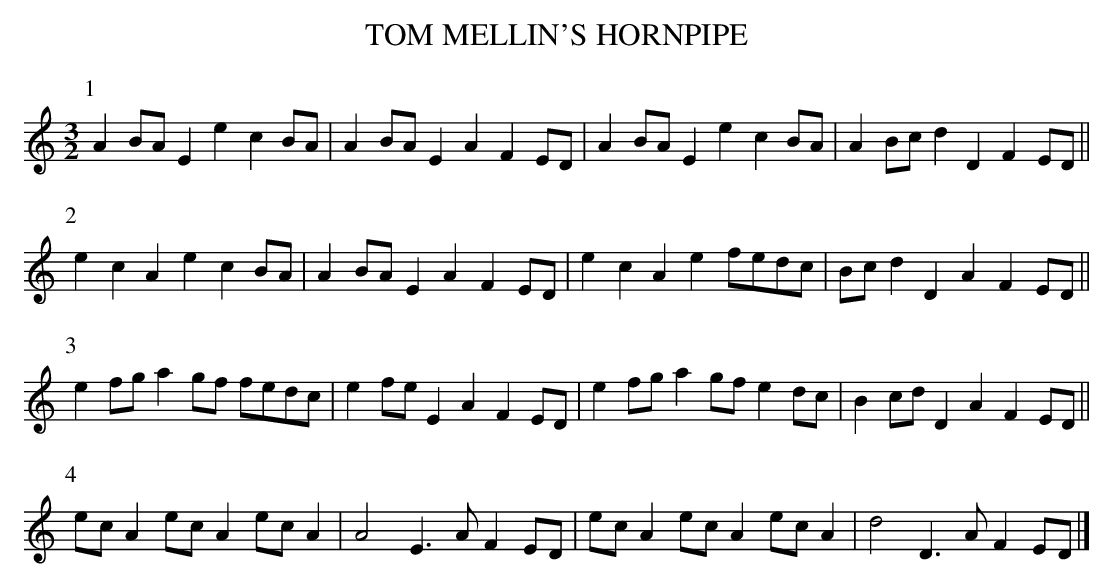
X:1
T:TOM MELLIN'S HORNPIPE
M:3/2
L:1/8
K:C
P:1
A2 BA E2 e2 c2 BA | A2 BA E2 A2 F2 ED | A2 BA E2 e2 c2 BA| A2 Bc d2 D2 F2 ED ||
P:2
e2 c2 A2 e2 c2 BA | A2 BA E2 A2 F2 ED | e2 c2 A2 e2 fedc | Bc d2 D2 A2 F2 ED ||
P:3
e2 fg a2 gf fedc  | e2 fe E2 A2 F2 ED | e2 fg a2 gf e2 dc| B2 cd D2 A2 F2 ED ||
P:4
ec A2 ec A2 ec A2 | A4    E3 A  F2 ED | ec A2 ec A2 ec A2| d4    D3 A  F2 ED |]
